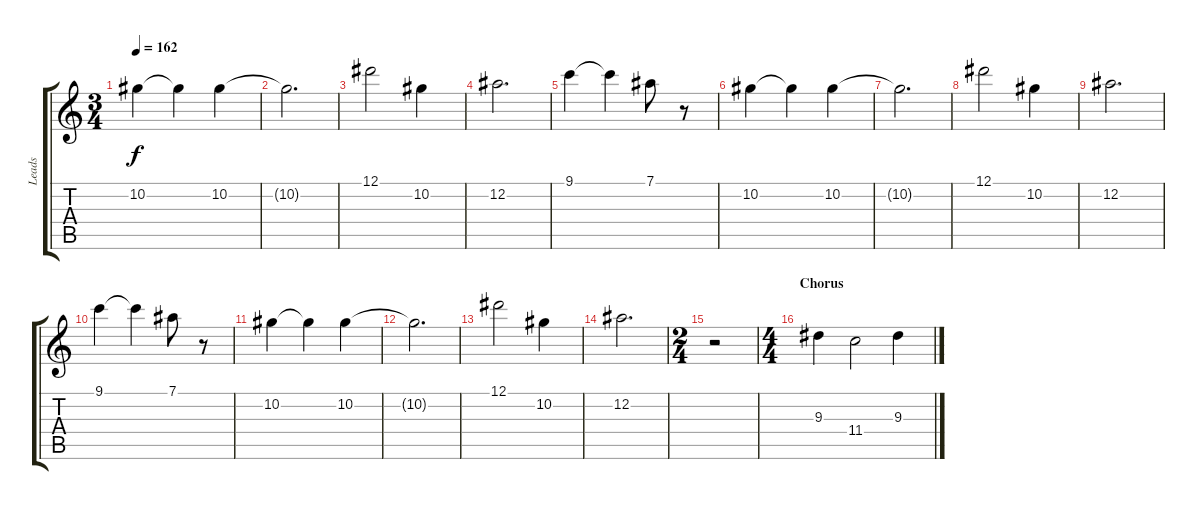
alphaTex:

\track ("Leads" "Leads") {instrument acousticguitarsteel}
\staff {score tabs}
\tuning (Eb4 Bb3 Gb3 Db3 Ab2 Eb2) {hide}
\ts (3 4)
\tempo 162
\clef g2
\ks c
10.2.4{dy f} 10.2{t}.4 10.2.4 |
10.2{t}.2{d} |
12.1.2 10.2.4 |
12.2.2{d} |
9.1.4 9.1{t}.4 7.1.8 r.8 |
10.2.4 10.2{t}.4 10.2.4 |
10.2{t}.2{d} |
12.1.2 10.2.4 |
12.2.2{d} |
9.1.4 9.1{t}.4 7.1.8 r.8 |
10.2.4 10.2{t}.4 10.2.4 |
10.2{t}.2{d} |
12.1.2 10.2.4 |
12.2.2{d} |
\ts (2 4)
r.2 |
\ts (4 4)
\section ("" "Chorus")
9.3.4 11.4.2 9.3.4
